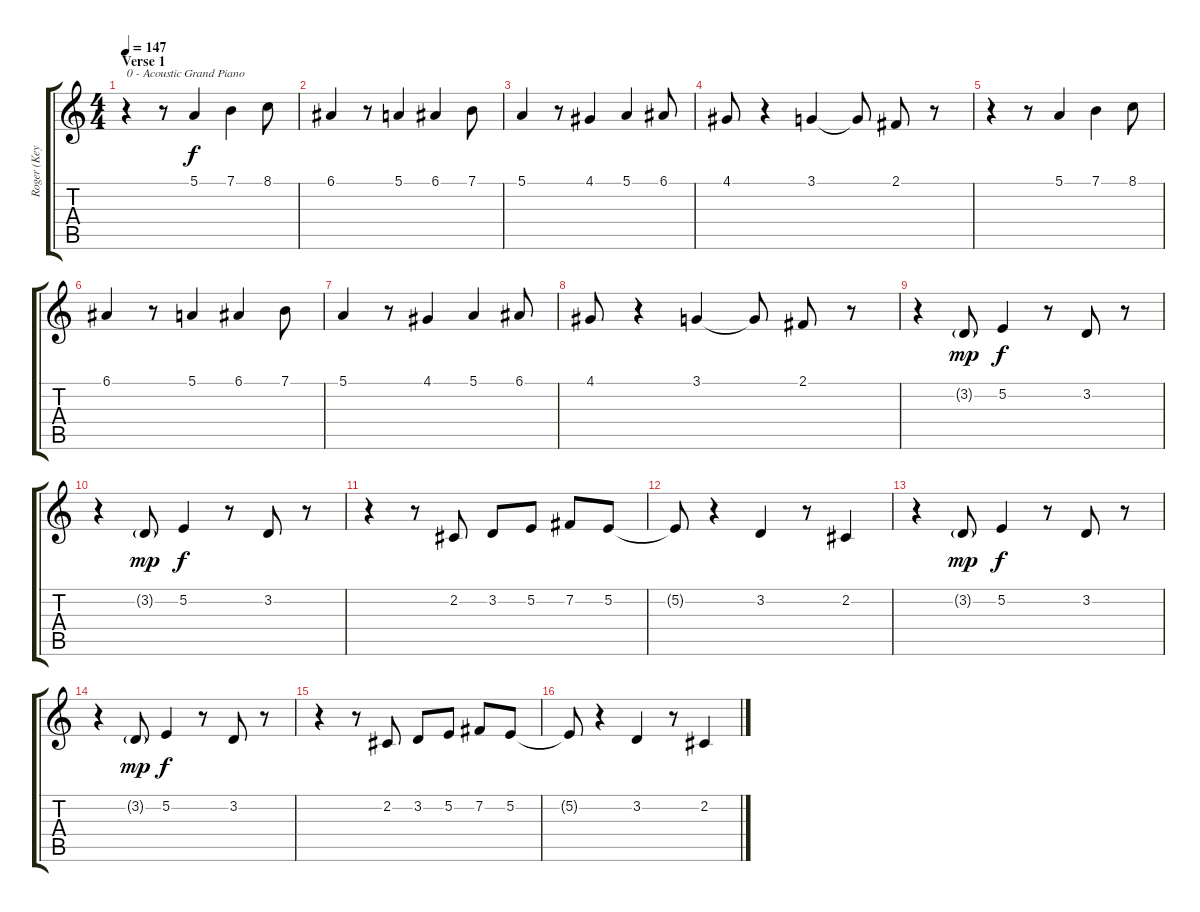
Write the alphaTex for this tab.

\track ("Roger (Keyboards)" "Roger (Key") {instrument pad4choir}
\staff {score tabs}
\tuning (E4 B3 G3 D3 A2 E2) {hide}
\ts (4 4)
\section ("" "Verse 1")
\tempo 147
\clef g2
\ks c
r.4{txt "0 - Acoustic Grand Piano" dy f} r.8 5.1.4{instrument acousticgrandpiano} 7.1.4 8.1.8 |
6.1.4 r.8 5.1.4 6.1.4 7.1.8 |
5.1.4 r.8 4.1.4 5.1.4 6.1.8 |
4.1.8 r.4 3.1.4 3.1{t}.8 2.1.8 r.8 |
r.4 r.8 5.1.4 7.1.4 8.1.8 |
6.1.4 r.8 5.1.4 6.1.4 7.1.8 |
5.1.4 r.8 4.1.4 5.1.4 6.1.8 |
4.1.8 r.4 3.1.4 3.1{t}.8 2.1.8 r.8 |
r.4 3.2{g}.8{dy mp} 5.2.4{dy f} r.8 3.2.8 r.8 |
r.4 3.2{g}.8{dy mp} 5.2.4{dy f} r.8 3.2.8 r.8 |
r.4 r.8 2.2.8 3.2.8 5.2.8 7.2.8 5.2.8 |
5.2{t}.8 r.4 3.2.4 r.8 2.2.4 |
r.4 3.2{g}.8{dy mp} 5.2.4{dy f} r.8 3.2.8 r.8 |
r.4 3.2{g}.8{dy mp} 5.2.4{dy f} r.8 3.2.8 r.8 |
r.4 r.8 2.2.8 3.2.8 5.2.8 7.2.8 5.2.8 |
5.2{t}.8 r.4 3.2.4 r.8 2.2.4
